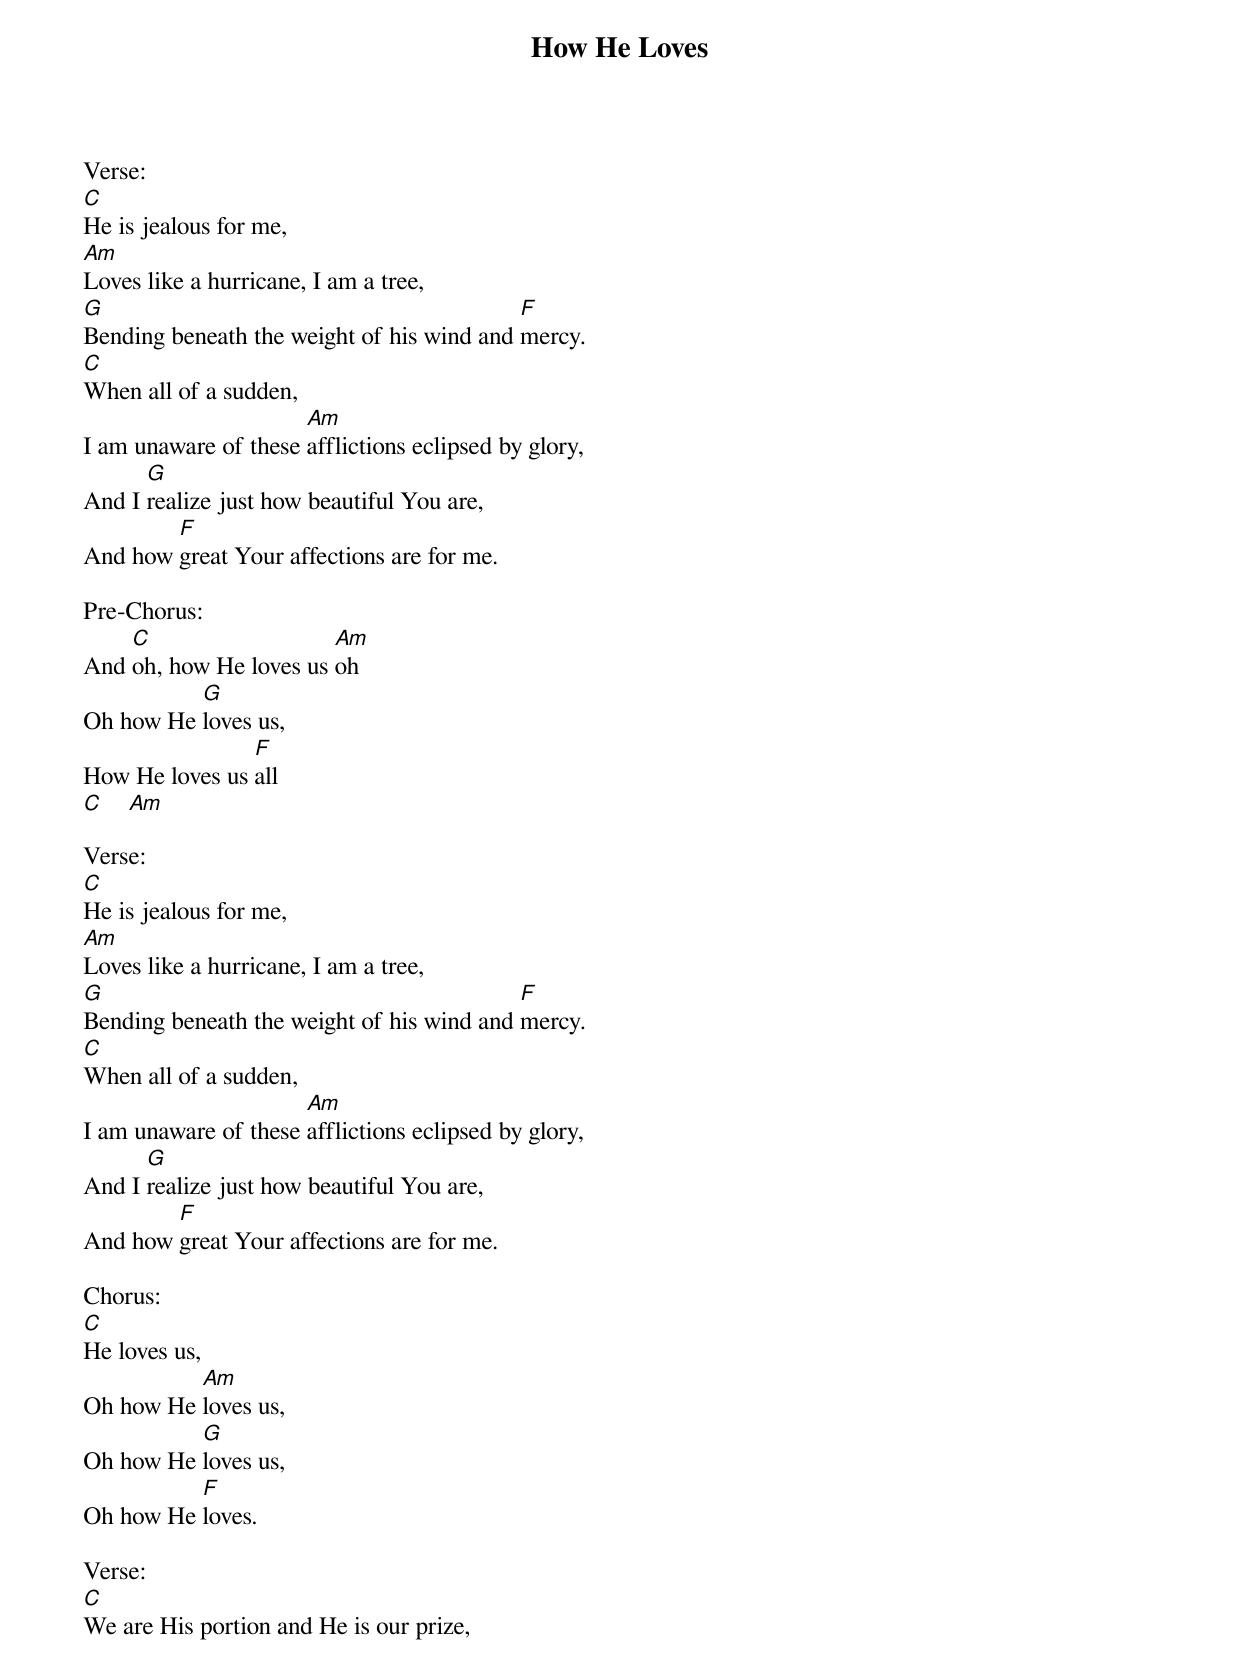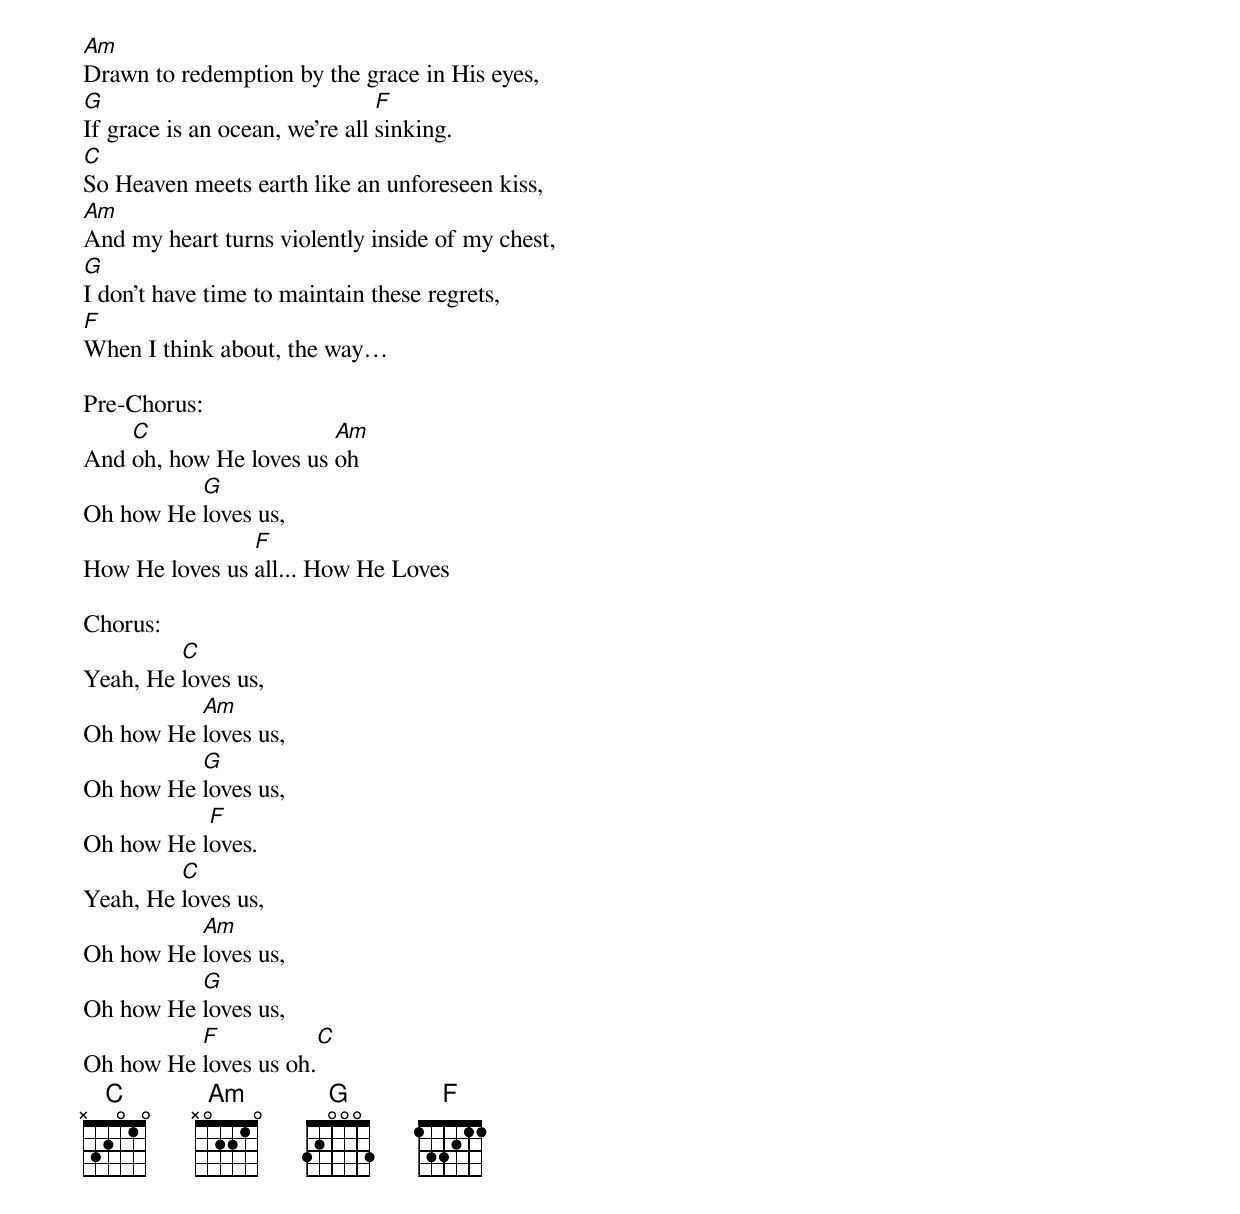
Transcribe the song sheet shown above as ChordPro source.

{title: How He Loves}
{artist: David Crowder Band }


Verse:
[C]He is jealous for me,
[Am]Loves like a hurricane, I am a tree,
[G]Bending beneath the weight of his wind and [F]mercy.
[C]When all of a sudden,
I am unaware of these [Am]afflictions eclipsed by glory,
And I [G]realize just how beautiful You are,
And how [F]great Your affections are for me.

Pre-Chorus:
And [C]oh, how He loves us [Am]oh
Oh how He [G]loves us,
How He loves us [F]all
[C]    [Am]

Verse:
[C]He is jealous for me,
[Am]Loves like a hurricane, I am a tree,
[G]Bending beneath the weight of his wind and [F]mercy.
[C]When all of a sudden,
I am unaware of these [Am]afflictions eclipsed by glory,
And I [G]realize just how beautiful You are,
And how [F]great Your affections are for me.

Chorus:
[C]He loves us,
Oh how He [Am]loves us,
Oh how He [G]loves us,
Oh how He [F]loves.

Verse:
[C]We are His portion and He is our prize,
[Am]Drawn to redemption by the grace in His eyes,
[G]If grace is an ocean, we’re all [F]sinking.
[C]So Heaven meets earth like an unforeseen kiss,
[Am]And my heart turns violently inside of my chest,
[G]I don’t have time to maintain these regrets,
[F]When I think about, the way…

Pre-Chorus:
And [C]oh, how He loves us [Am]oh
Oh how He [G]loves us,
How He loves us [F]all... How He Loves

Chorus:
Yeah, He [C]loves us,
Oh how He [Am]loves us,
Oh how He [G]loves us,
Oh how He l[F]oves.
Yeah, He [C]loves us,
Oh how He [Am]loves us,
Oh how He [G]loves us,
Oh how He [F]loves us oh.[C]
